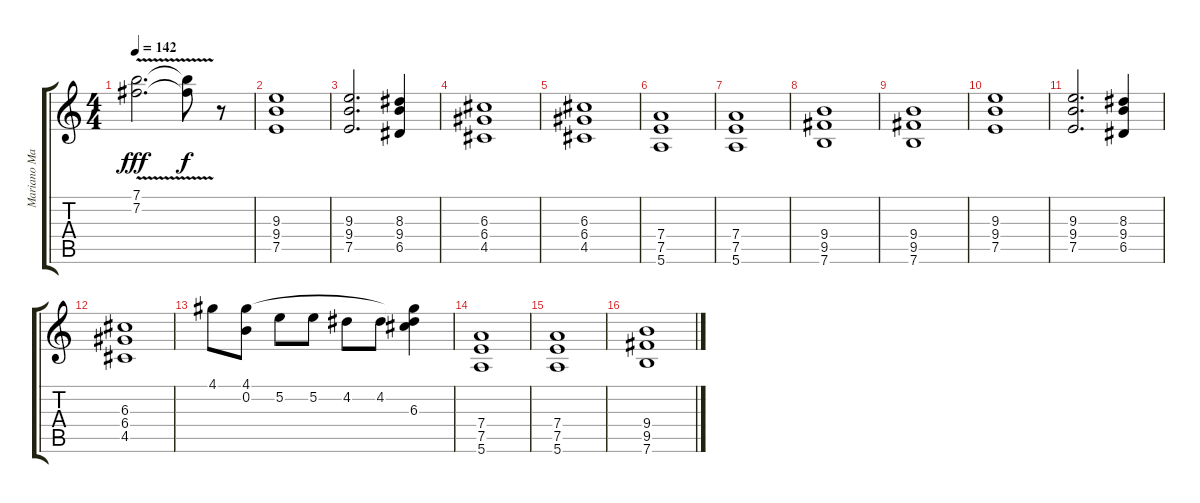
\track ("Mariano Martinez" "Mariano Ma") {instrument overdrivenguitar}
\staff {score tabs}
\tuning (E4 B3 G3 D3 A2 E2) {hide}
\ts (4 4)
\tempo 142
\clef g2
\ks c
(7.1 7.2{v}).2{d dy fff} (7.1{t} 7.2{t}).8{dy f} r.8 |
(9.3 9.4 7.5).1 |
(9.3 9.4 7.5).2{d} (8.3 9.4 6.5).4 |
(6.3 6.4 4.5).1 |
(6.3 6.4 4.5).1 |
(7.4 7.5 5.6).1 |
(7.4 7.5 5.6).1 |
(9.4 9.5 7.6).1 |
(9.4 9.5 7.6).1 |
(9.3 9.4 7.5).1 |
(9.3 9.4 7.5).2{d} (8.3 9.4 6.5).4 |
(6.3 6.4 4.5).1 |
4.1.8 (4.1 0.2).8 5.2.8 5.2.8 4.2.8 4.2.8 (4.1{t} 4.2{t} 6.3).4 |
(7.4 7.5 5.6).1 |
(7.4 7.5 5.6).1 |
(9.4 9.5 7.6).1
